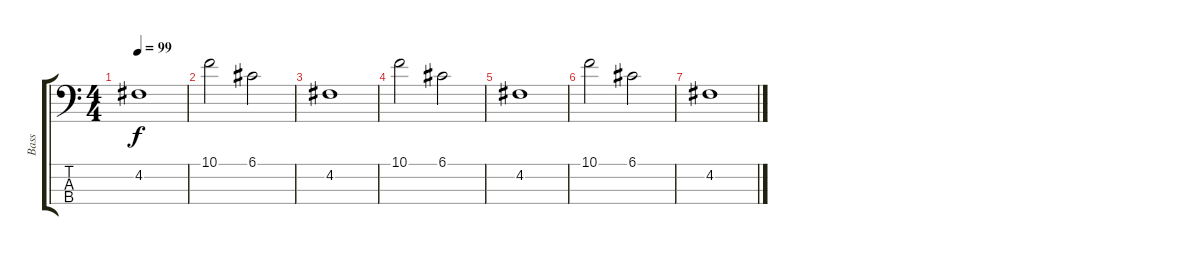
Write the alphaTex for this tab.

\track ("Bass" "Bass") {instrument electricbassfinger}
\staff {score tabs}
\tuning (G2 D2 A1 E1) {hide}
\ts (4 4)
\tempo 99
\clef f4
\ks c
4.2.1{dy f} |
10.1.2 6.1.2 |
4.2.1 |
10.1.2 6.1.2 |
4.2.1 |
10.1.2 6.1.2 |
4.2.1
